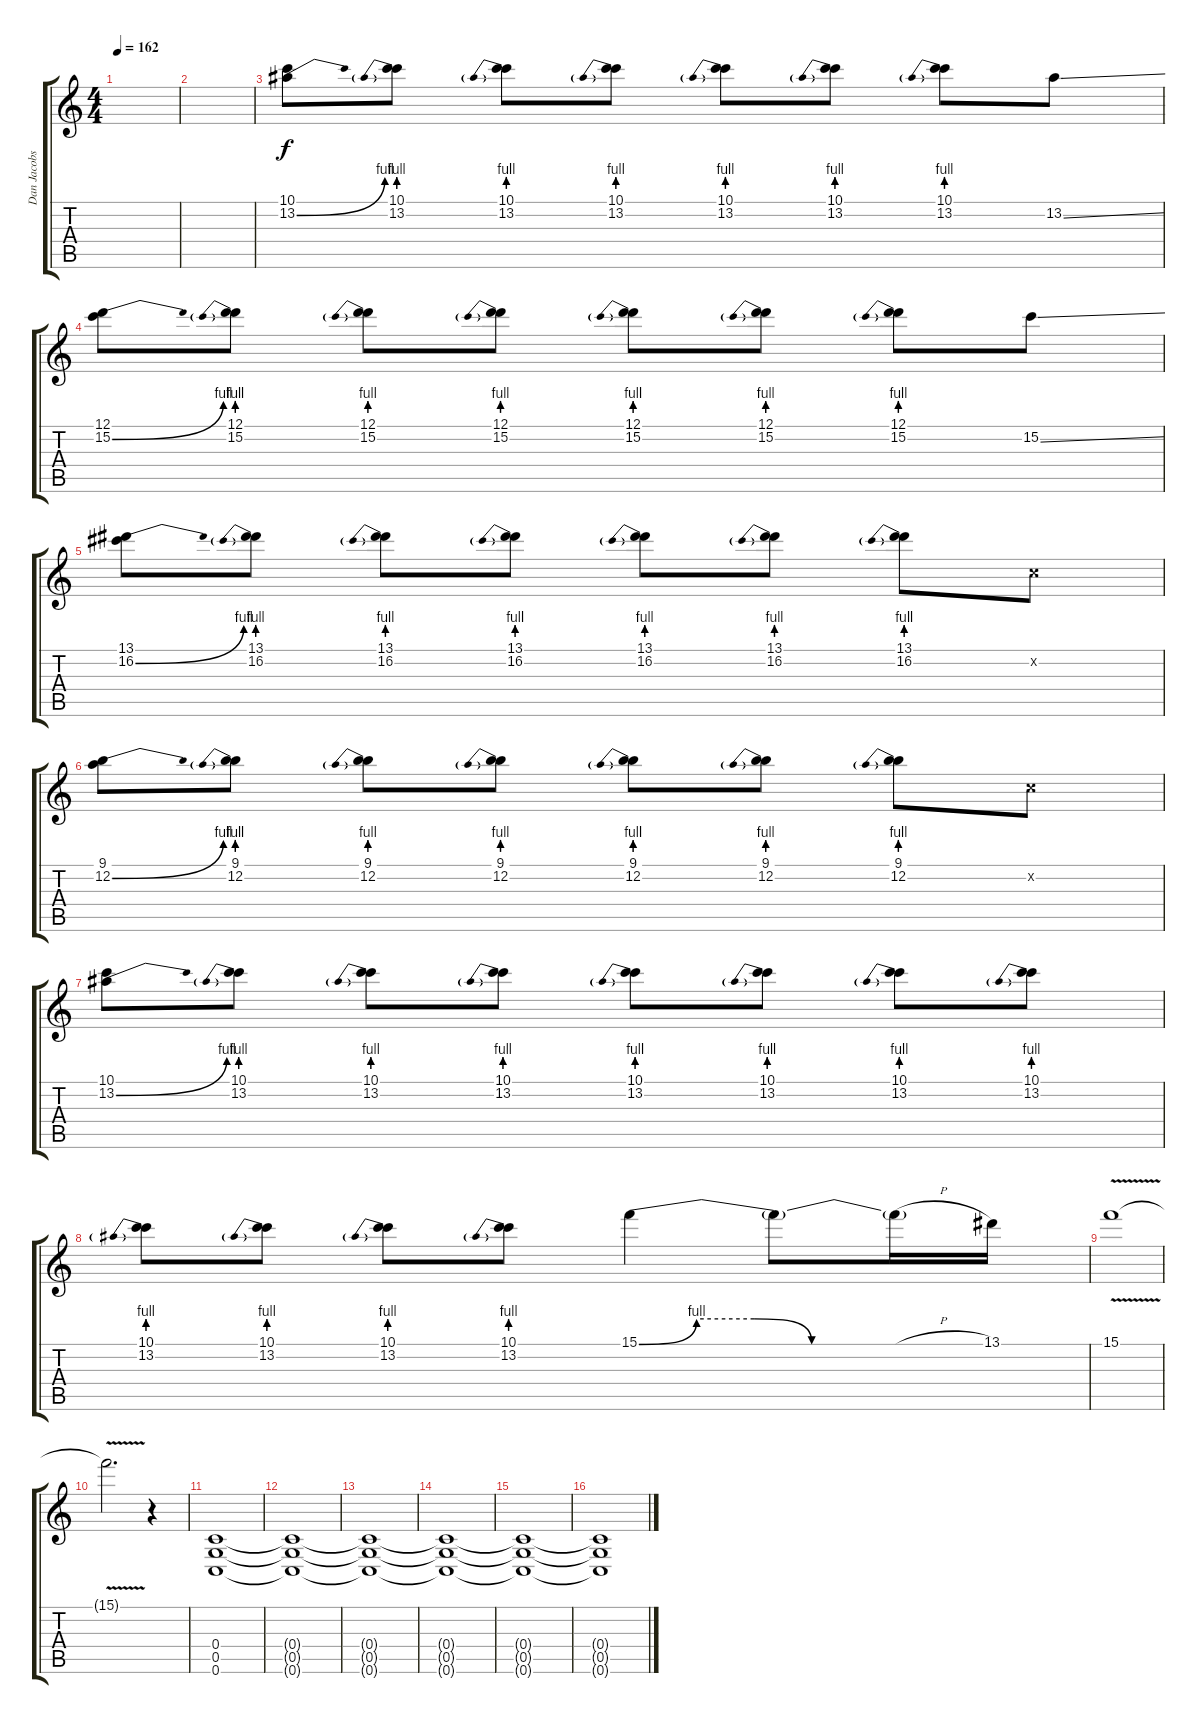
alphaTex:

\track ("Dan Jacobs" "Dan Jacobs") {instrument distortionguitar}
\staff {score tabs}
\tuning (D4 A3 F3 C3 G2 C2) {hide}
\ts (4 4)
\tempo 162
\clef g2
\ks c
|
|
(10.1 13.2{be (bend 0 0 60 4)}).8 (10.1 13.2{be (prebend 0 4 60 4)}).8 (10.1 13.2{be (prebend 0 4 60 4)}).8 (10.1 13.2{be (prebend 0 4 60 4)}).8 (10.1 13.2{be (prebend 0 4 60 4)}).8 (10.1 13.2{be (prebend 0 4 60 4)}).8 (10.1 13.2{be (prebend 0 4 60 4)}).8 13.2{ss}.8 |
(12.1 15.2{be (bend 0 0 60 4)}).8 (12.1 15.2{be (prebend 0 4 60 4)}).8 (12.1 15.2{be (prebend 0 4 60 4)}).8 (12.1 15.2{be (prebend 0 4 60 4)}).8 (12.1 15.2{be (prebend 0 4 60 4)}).8 (12.1 15.2{be (prebend 0 4 60 4)}).8 (12.1 15.2{be (prebend 0 4 60 4)}).8 15.2{ss}.8 |
(13.1 16.2{be (bend 0 0 60 4)}).8 (13.1 16.2{be (prebend 0 4 60 4)}).8 (13.1 16.2{be (prebend 0 4 60 4)}).8 (13.1 16.2{be (prebend 0 4 60 4)}).8 (13.1 16.2{be (prebend 0 4 60 4)}).8 (13.1 16.2{be (prebend 0 4 60 4)}).8 (13.1 16.2{be (prebend 0 4 60 4)}).8 3.2{x}.8 |
(9.1 12.2{be (bend 0 0 60 4)}).8 (9.1 12.2{be (prebend 0 4 60 4)}).8 (9.1 12.2{be (prebend 0 4 60 4)}).8 (9.1 12.2{be (prebend 0 4 60 4)}).8 (9.1 12.2{be (prebend 0 4 60 4)}).8 (9.1 12.2{be (prebend 0 4 60 4)}).8 (9.1 12.2{be (prebend 0 4 60 4)}).8 3.2{x}.8 |
(10.1 13.2{be (bend 0 0 60 4)}).8 (10.1 13.2{be (prebend 0 4 60 4)}).8 (10.1 13.2{be (prebend 0 4 60 4)}).8 (10.1 13.2{be (prebend 0 4 60 4)}).8 (10.1 13.2{be (prebend 0 4 60 4)}).8 (10.1 13.2{be (prebend 0 4 60 4)}).8 (10.1 13.2{be (prebend 0 4 60 4)}).8 (10.1 13.2{be (prebend 0 4 60 4)}).8 |
(10.1 13.2{be (prebend 0 4 60 4)}).8 (10.1 13.2{be (prebend 0 4 60 4)}).8 (10.1 13.2{be (prebend 0 4 60 4)}).8 (10.1 13.2{be (prebend 0 4 60 4)}).8 15.1{be (custom 0 0 10 4 20 4 30 0 60 0)}.4 15.1{t}.8 15.1{h t}.16 13.1.16 |
15.1{v}.1 |
15.1{t}.2{d} r.4 |
(0.4 0.5 0.6).1 |
(0.4{t} 0.5{t} 0.6{t}).1 |
(0.4{t} 0.5{t} 0.6{t}).1 |
(0.4{t} 0.5{t} 0.6{t}).1 |
(0.4{t} 0.5{t} 0.6{t}).1 |
(0.4{t} 0.5{t} 0.6{t}).1
